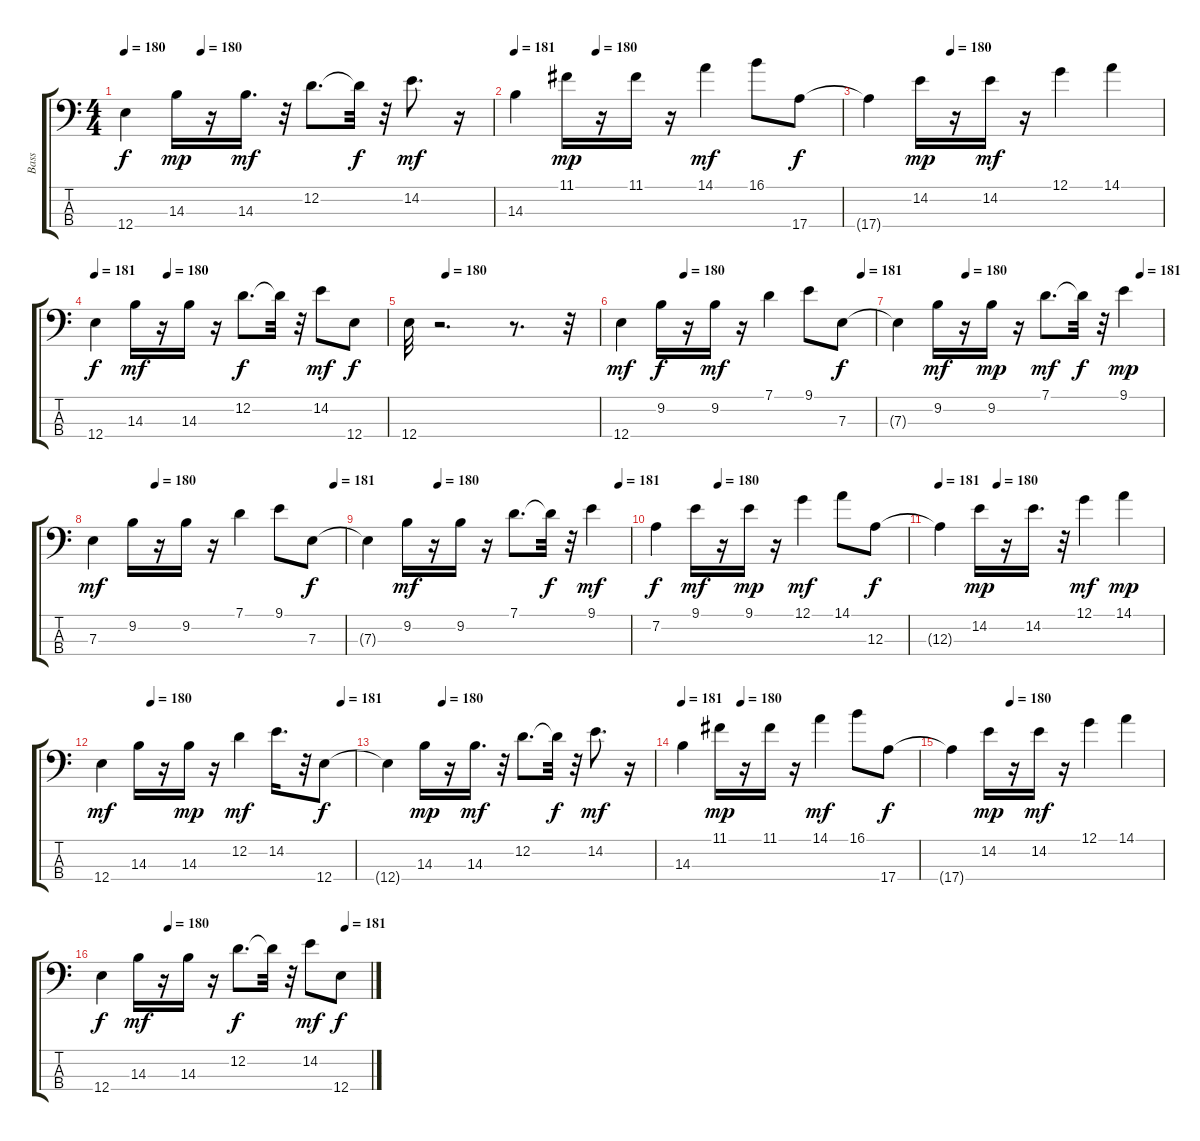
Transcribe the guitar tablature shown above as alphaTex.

\track ("Bass" "Bass") {instrument fretlessbass}
\staff {score tabs}
\tuning (G2 D2 A1 E1) {hide}
\ts (4 4)
\tempo 180
\tempo (180 0.20833333333333334)
\clef f4
\ks c
12.4{t}.4{dy f} 14.3.16{dy mp} r.16 14.3.16{d dy mf} r.32 12.2.8{d} 12.2{t}.32{dy f} r.32 14.2.8{d dy mf} r.16 |
\tempo 181
\tempo (180 0.25)
14.3.4 11.1.16{dy mp} r.16 11.1.16 r.16 14.1.4{dy mf} 16.1.8 17.4.8{dy f} |
\tempo (180 0.28125)
17.4{t}.4 14.2.16{dy mp} r.16 14.2.16{dy mf} r.16 12.1.4 14.1.4 |
\tempo 181
\tempo (180 0.25)
12.4.4{dy f} 14.3.16{dy mf} r.16 14.3.16 r.16 12.2.8{d dy f} 12.2{t}.32 r.32 14.2.8{dy mf} 12.4.8{dy f} |
\tempo (180 0.19791666666666666)
12.4.32 r.2{d} r.8{d} r.32 |
\tempo (180 0.25)
\tempo (181 0.9479166666666666)
12.4.4{dy mf} 9.2.16{dy f} r.16 9.2.16{dy mf} r.16 7.1.4 9.1.8 7.3.8{dy f} |
\tempo (180 0.2604166666666667)
\tempo (181 0.9166666666666666)
7.3{t}.4 9.2.16{dy mf} r.16 9.2.16{dy mp} r.16 7.1.8{d dy mf} 7.1{t}.32{dy f} r.32 9.1.4{dy mp} |
\tempo (180 0.25)
\tempo (181 0.9583333333333334)
7.3.4{dy mf} 9.2.16 r.16 9.2.16 r.16 7.1.4 9.1.8 7.3.8{dy f} |
\tempo (180 0.2708333333333333)
\tempo (181 0.9583333333333334)
7.3{t}.4 9.2.16{dy mf} r.16 9.2.16 r.16 7.1.8{d} 7.1{t}.32{dy f} r.32 9.1.4{dy mf} |
\tempo (180 0.25)
7.2.4{dy f} 9.1.16{dy mf} r.16 9.1.16{dy mp} r.16 12.1.4{dy mf} 14.1.8 12.3.8{dy f} |
\tempo 181
\tempo (180 0.2604166666666667)
12.3{t}.4 14.2.16{dy mp} r.16 14.2.16{d} r.32 12.1.4{dy mf} 14.1.4{dy mp} |
\tempo (180 0.19791666666666666)
\tempo (181 0.9479166666666666)
12.4.4{dy mf} 14.3.16 r.16 14.3.16{dy mp} r.16 12.2.4{dy mf} 14.2.16{d} r.32 12.4.8{dy f} |
\tempo (180 0.20833333333333334)
12.4{t}.4 14.3.16{dy mp} r.16 14.3.16{d dy mf} r.32 12.2.8{d} 12.2{t}.32{dy f} r.32 14.2.8{d dy mf} r.16 |
\tempo 181
\tempo (180 0.25)
14.3.4 11.1.16{dy mp} r.16 11.1.16 r.16 14.1.4{dy mf} 16.1.8 17.4.8{dy f} |
\tempo (180 0.28125)
17.4{t}.4 14.2.16{dy mp} r.16 14.2.16{dy mf} r.16 12.1.4 14.1.4 |
\tempo (180 0.25)
\tempo (181 0.90625)
12.4.4{dy f} 14.3.16{dy mf} r.16 14.3.16 r.16 12.2.8{d dy f} 12.2{t}.32 r.32 14.2.8{dy mf} 12.4.8{dy f}
